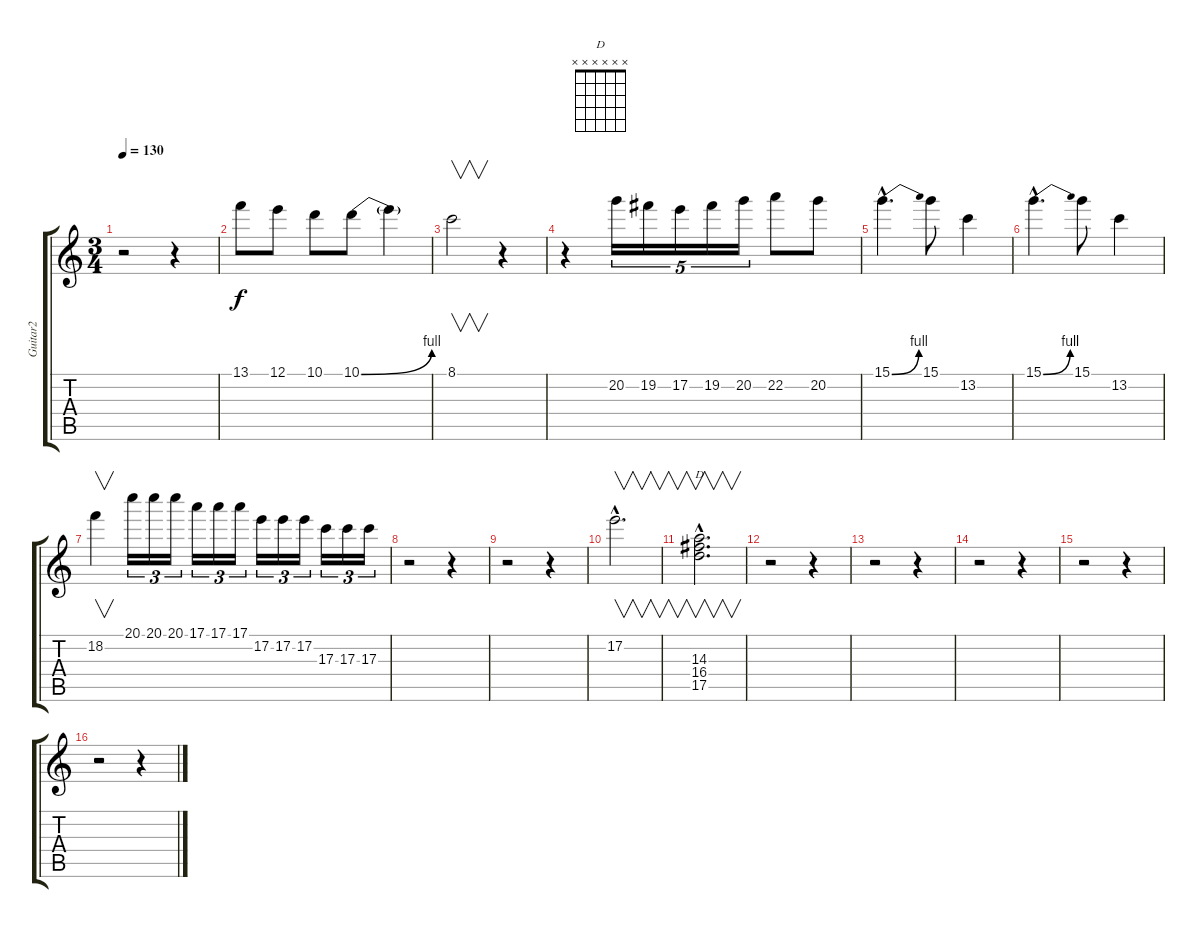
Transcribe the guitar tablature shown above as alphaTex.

\track ("Guitar2" "Guitar2") {instrument distortionguitar}
\staff {score tabs}
\tuning (E4 B3 G3 D3 A2 E2) {hide}
\chord ("D" x x x x x x) {firstfret 0}
\ts (3 4)
\tempo 130
\clef g2
\ks c
r.2{dy f} r.4 |
13.1.8 12.1.8 10.1.8 10.1{be (bend 0 0 60 4)}.8 10.1{t}.4 |
8.1.2{v} r.4 |
r.4 20.2.16{tu (5 4)} 19.2.16{tu (5 4)} 17.2.16{tu (5 4)} 19.2.16{tu (5 4)} 20.2.16{tu (5 4)} 22.2.8 20.2.8 |
15.1{be (bend 0 0 60 4) hac}.4{d} 15.1.8 13.2.4 |
15.1{be (bend 0 0 60 4) hac}.4{d} 15.1.8 13.2.4 |
18.2.4{v} 20.1.16{tu (3 2)} 20.1.16{tu (3 2)} 20.1.16{tu (3 2)} 17.1.16{tu (3 2)} 17.1.16{tu (3 2)} 17.1.16{tu (3 2)} 17.2.16{tu (3 2)} 17.2.16{tu (3 2)} 17.2.16{tu (3 2)} 17.3.16{tu (3 2)} 17.3.16{tu (3 2)} 17.3.16{tu (3 2)} |
r.2 r.4 |
r.2 r.4 |
17.2{hac}.2{v d} |
(14.3{hac} 16.4{hac} 17.5{hac}).2{v d ch "D"} |
r.2 r.4 |
r.2 r.4 |
r.2 r.4 |
r.2 r.4 |
r.2 r.4
